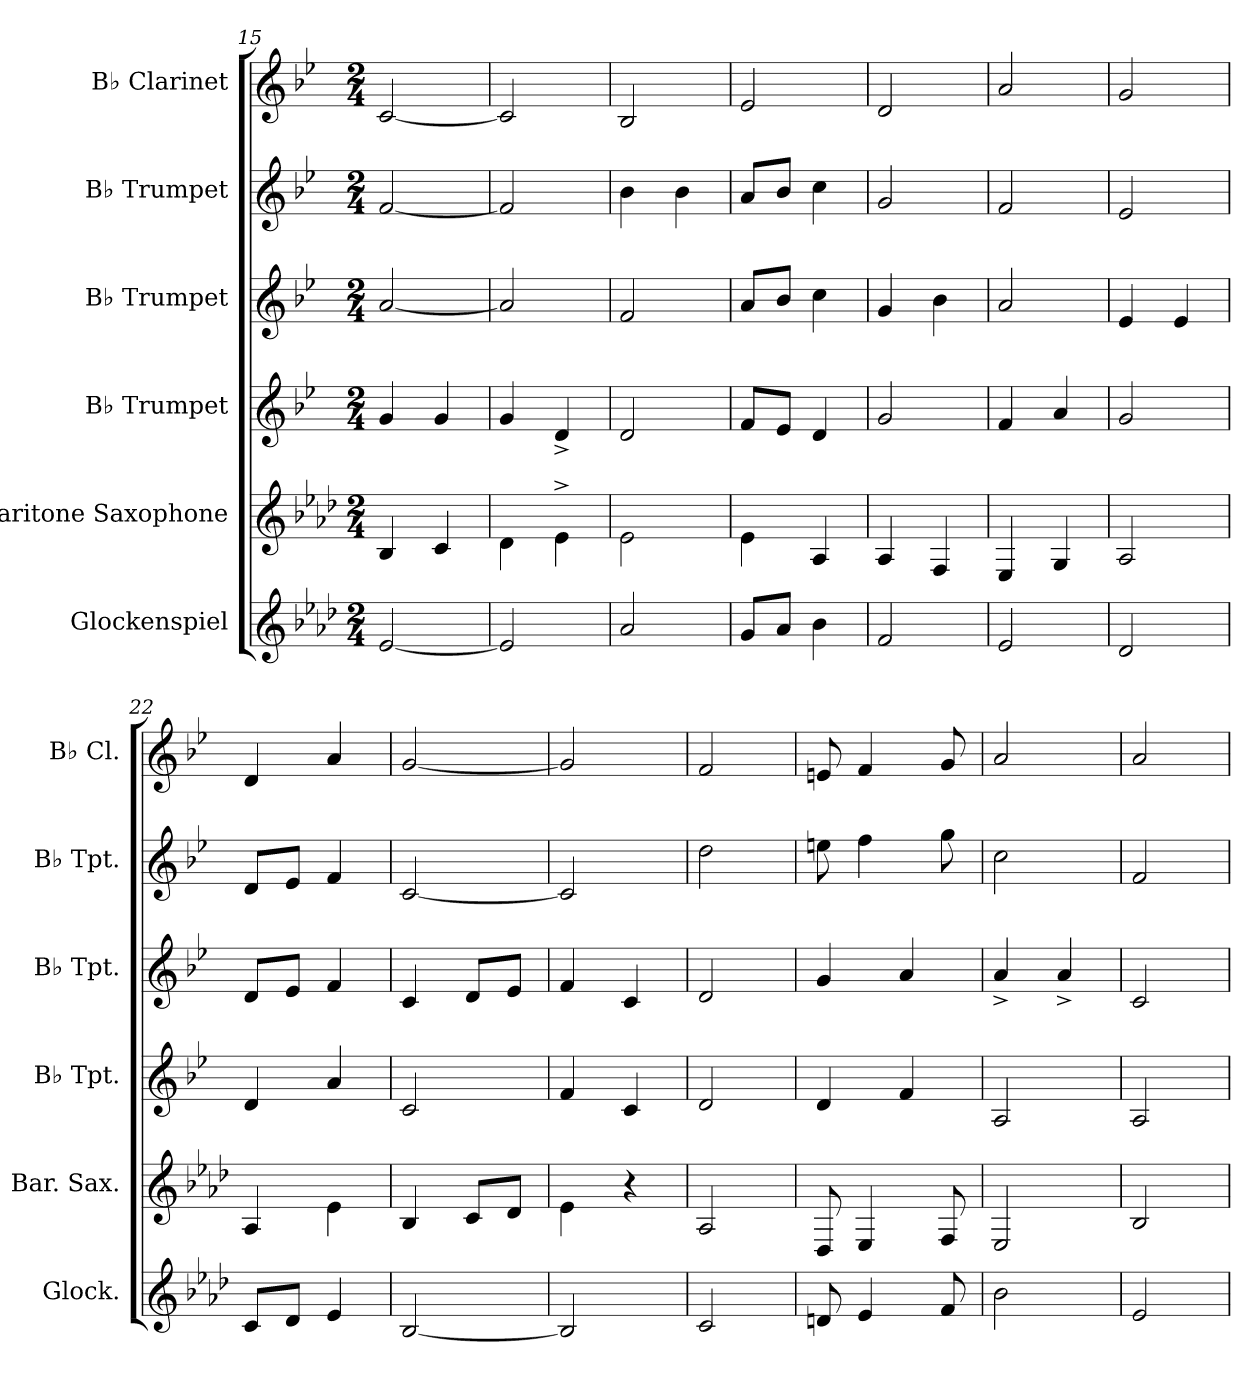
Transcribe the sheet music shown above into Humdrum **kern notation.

**kern	**kern	**kern	**kern	**kern	**kern
*part6	*part5	*part4	*part3	*part2	*part1
*staff6	*staff5	*staff4	*staff3	*staff2	*staff1
*I"Glockenspiel	*I"Baritone Saxophone	*I"B♭ Trumpet	*I"B♭ Trumpet	*I"B♭ Trumpet	*I"B♭ Clarinet
*I'Glock.	*I'Bar. Sax.	*I'B♭ Tpt.	*I'B♭ Tpt.	*I'B♭ Tpt.	*I'B♭ Cl.
*clefG2	*clefG2	*clefG2	*clefG2	*clefG2	*clefG2
*ITrd-14c-24	*ITrd12c21	*ITrd1c2	*ITrd1c2	*ITrd1c2	*ITrd1c2
*k[b-e-a-d-]	*k[b-e-a-d-]	*k[b-e-a-d-]	*k[b-e-a-d-]	*k[b-e-a-d-]	*k[b-e-a-d-]
*M2/4	*M2/4	*M2/4	*M2/4	*M2/4	*M2/4
=15	=15	=15	=15	=15	=15
[2eee-/	4BB-/	4f/	[2g/	[2e-/	[2B-/
.	4C/	4f/	.	.	.
=16	=16	=16	=16	=16	=16
2eee-/]	4D-\	4f/	2g/]	2e-/]	2B-/]
.	4E-^\	4c^/	.	.	.
=17	=17	=17	=17	=17	=17
2aaa-/	2E-\	2c/	2e-/	4a-\	2A-/
.	.	.	.	4a-\	.
=18	=18	=18	=18	=18	=18
8ggg/L	4E-\	8e-/L	8g/L	8g/L	2d-/
8aaa-/J	.	8d-/J	8a-/J	8a-/J	.
4bbb-\	4AA-/	4c/	4b-\	4b-\	.
=19	=19	=19	=19	=19	=19
2fff/	4AA-/	2f/	4f/	2f/	2c/
.	4FF/	.	4a-\	.	.
=20	=20	=20	=20	=20	=20
2eee-/	4EE-/	4e-/	2g/	2e-/	2g/
.	4GG/	4g/	.	.	.
=21	=21	=21	=21	=21	=21
2ddd-/	2AA-/	2f/	4d-/	2d-/	2f/
.	.	.	4d-/	.	.
=22	=22	=22	=22	=22	=22
8ccc/L	4AA-/	4c/	8c/L	8c/L	4c/
8ddd-/J	.	.	8d-/J	8d-/J	.
4eee-/	4E-\	4g/	4e-/	4e-/	4g/
=23	=23	=23	=23	=23	=23
[2bb-/	4BB-/	2B-/	4B-/	[2B-/	[2f/
.	8C/L	.	8c/L	.	.
.	8D-/J	.	8d-/J	.	.
!!LO:PB:g=z
=24	=24	=24	=24	=24	=24
2bb-/]	4E-\	4e-/	4e-/	2B-/]	2f/]
.	4r	4B-/	4B-/	.	.
=25	=25	=25	=25	=25	=25
2ccc/	2AA-/	2c/	2c/	2cc\	2e-/
=26	=26	=26	=26	=26	=26
8dddn/	8DD-/	4c/	4f/	8ddn\	8dn/
4eee-/	4EE-/	.	.	4ee-\	4e-/
.	.	4e-/	4g/	.	.
8fff/	8FF/	.	.	8ff\	8f/
=27	=27	=27	=27	=27	=27
2bbb-\	2EE-/	2G/	4g^/	2b-\	2g/
.	.	.	4g^/	.	.
=28	=28	=28	=28	=28	=28
2eee-/	2BB-/	2G/	2B-/	2e-/	2g/
=	=	=	=	=	=
*-	*-	*-	*-	*-	*-
